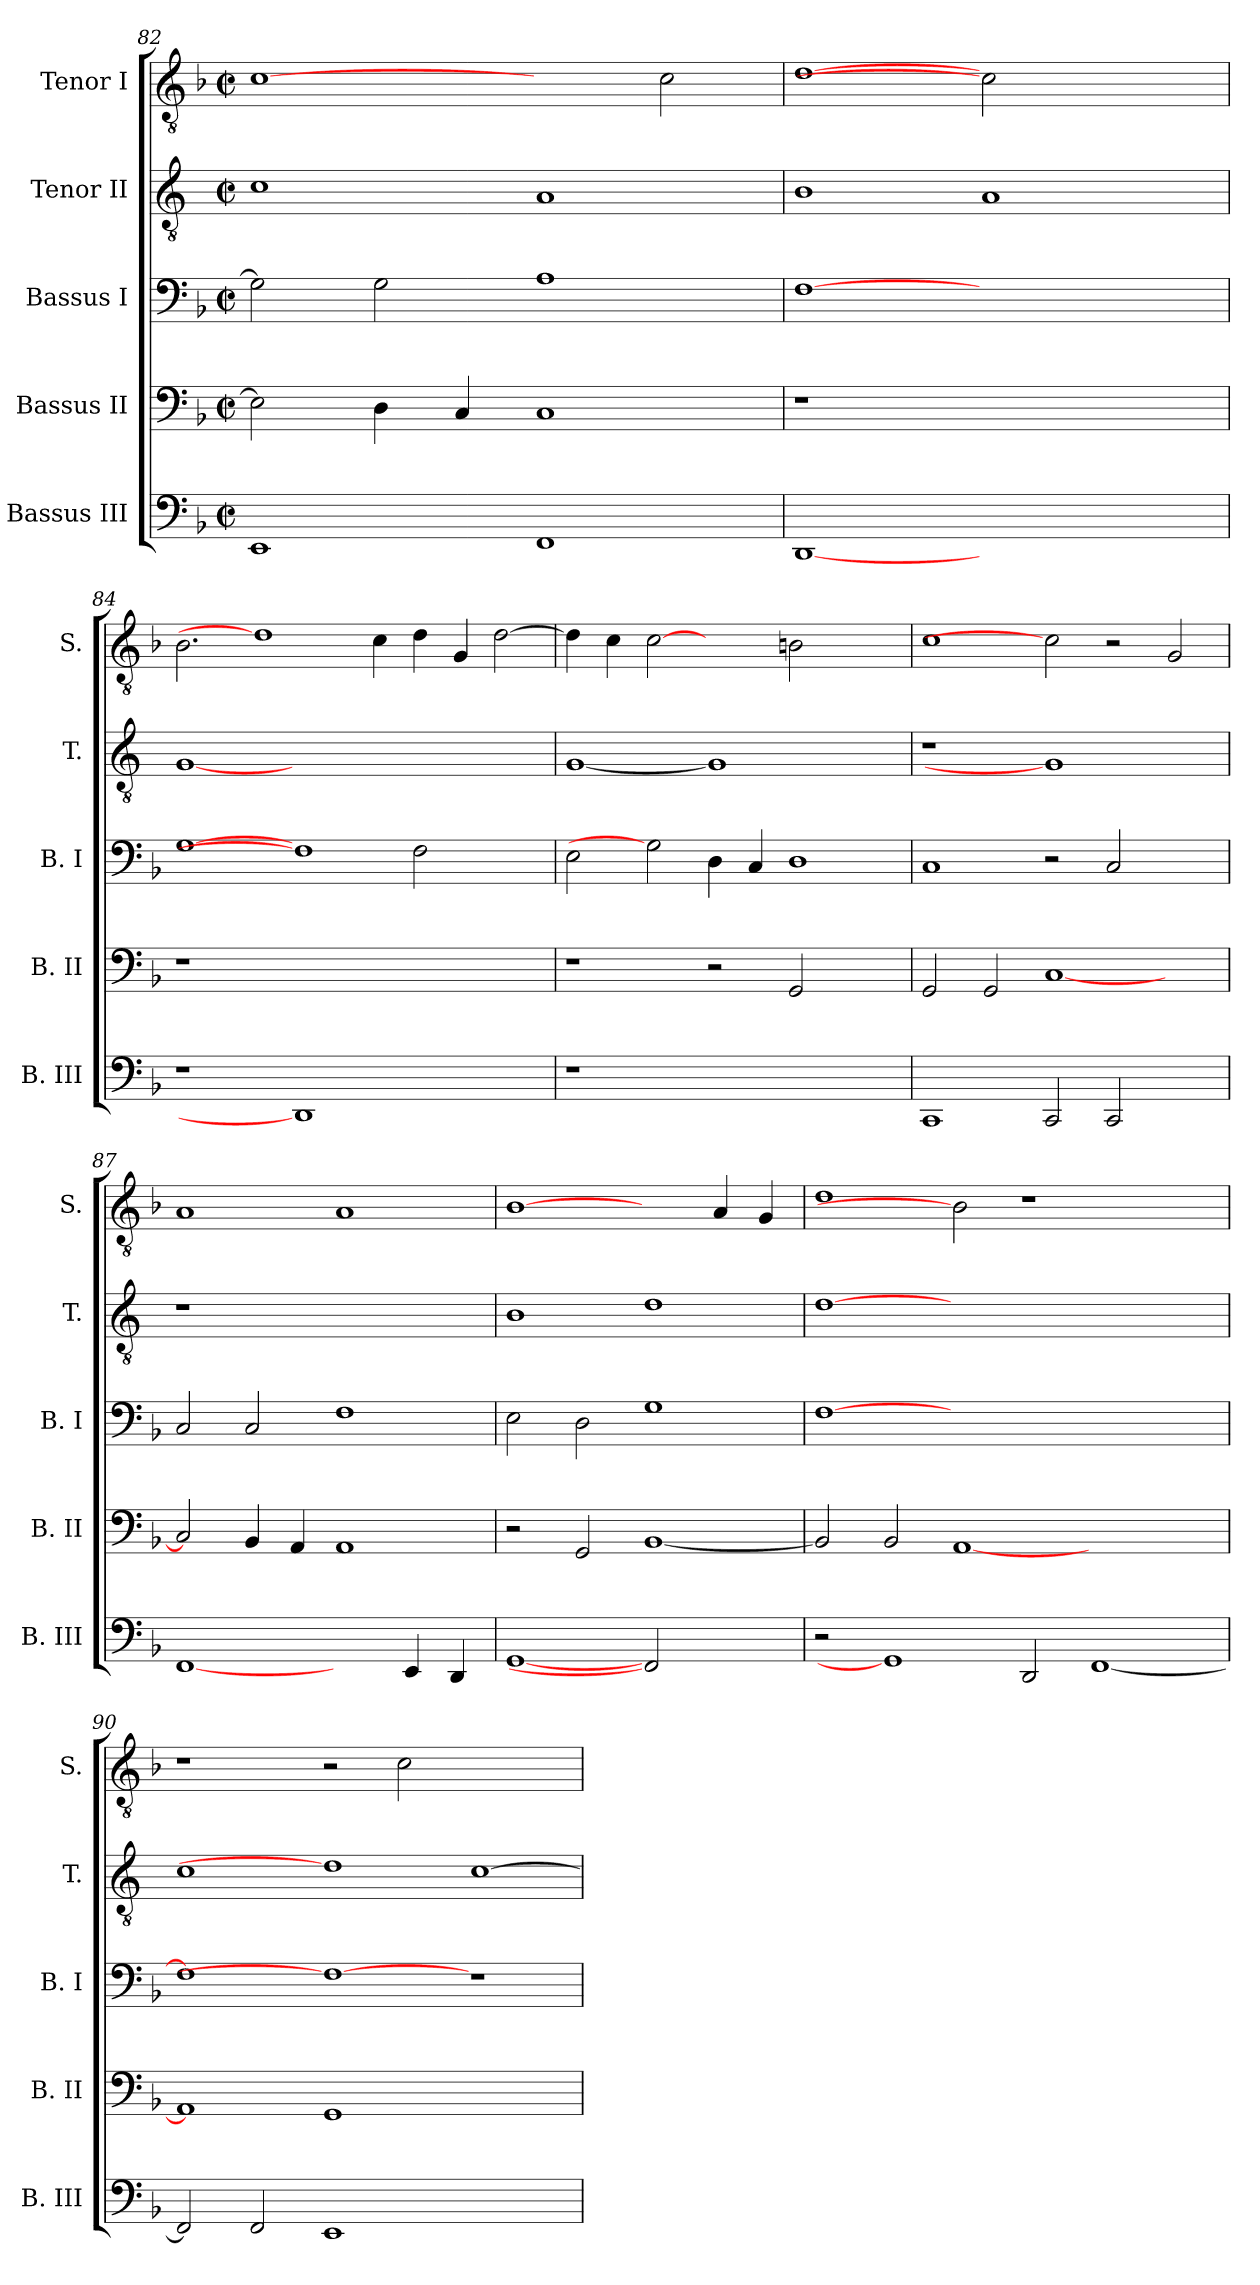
**kern	**kern	**kern	**kern	**kern
*part5	*part4	*part3	*part2	*part1
*staff5	*staff4	*staff3	*staff2	*staff1
*I"Bassus III	*I"Bassus II	*I"Bassus I	*I"Tenor II	*I"Tenor I
*I'B. III	*I'B. II	*I'B. I	*I'T.	*I'S.
*clefF4	*clefF4	*clefF4	*clefGv2	*clefGv2
*	*	*	*ITrd7c12	*ITrd7c12
*k[b-]	*k[b-]	*k[b-]	*k[]	*k[b-]
*F:	*F:	*F:	*C:	*F:
*M2/2	*M2/2	*M2/2	*M2/2	*M2/2
*met(c|)	*met(c|)	*met(c|)	*met(c|)	*met(c|)
=82	=82	=82	=82	=82
1EEi	2Ei\]	2Gi\]	1Ci	[1Ci
.	4Di\	2Gi\	.	.
.	4Ci/	.	.	.
1FFi	1Ci	1Ai	1AAi	2ryy
.	.	.	.	2Ci\
=83	=83	=83	=83	=83
!	!LO:N:vis=1	!	!	!
[1DDi	1r	[1Fi	1BBi	[1Di
1ryy	1ryy	1ryy	1AAi	2Ci]
.	.	.	.	2ryy
=84	=84	=84	=84	=84
!LO:N:vis=1	!LO:N:vis=1	!	!	!
1r	1r	[1Gi	[1GGi	2.BB-i\
.	.	.	.	1Di]
1DDi]	0ryy	1Fi]	0ryy	.
.	.	.	.	4Ci\
1ryy	.	2Fi\	.	4Di\
.	.	.	.	4GGi/
.	.	2ryy	.	[>2Di\
!!LO:LB:g=z
=85	=85	=85	=85	=85
!LO:N:vis=1	!	!	!	!
1r	1r	2Ei\	[1GGi	4Di\]
.	.	.	.	4Ci\
.	.	2Gi]	.	[2Ci
1.ryy	2r	4Di\	1GGi]	2ryy
.	.	4Ci/	.	.
.	2GGi/	1Di	.	2BBni\
.	2ryy	.	2ryy	2ryy
=86	=86	=86	=86	=86
!	!	!	!LO:N:vis=1	!
1CCi	2GGi/	1Ci	1r	1Ci
.	2GGi/	.	.	.
2CCi/	[<1Ci	2r	1GGi]	2Ci]
2CCi/	.	2Ci/	.	2r
2ryy	2ryy	2ryy	2ryy	2GGi/
=87	=87	=87	=87	=87
!	!	!	!LO:N:vis=1	!
[1FFi	2Ci/]	2Ci/	1r	1AAi
.	4BB-i/	2Ci/	.	.
.	4AAi/	.	.	.
2ryy	1AAi	1Fi	1ryy	1AAi
4EEi/	.	.	.	.
4DDi/	.	.	.	.
=88	=88	=88	=88	=88
[1GGi	2r	2Ei\	1BBi	[1BB-i
.	2GGi/	2Di\	.	.
2FFi]	[<1BB-i	1Gi	1Di	2ryy
2ryy	.	.	.	4AAi/
.	.	.	.	4GGi/
=89	=89	=89	=89	=89
2r	2BB-i/]	[>1Fi	[1Di	1Di
1GGi]	2BB-i/	.	.	.
.	[<1AAi	0ryy	0ryy	2BB-i]
2DDi/	.	.	.	1r
[<1FFi	1ryy	.	.	.
.	.	.	.	2ryy
!!LO:PB:g=z
=90	=90	=90	=90	=90
2FFi/]	1AAi]	1Fi]	1Ci	1r
2FFi/	.	.	.	.
1EEi	1GGi	1Fi_	1Di]	2r
.	.	.	.	2Ci\
1ryy	1ryy	1r	[>1Ci	1ryy
=	=	=	=	=
*-	*-	*-	*-	*-
